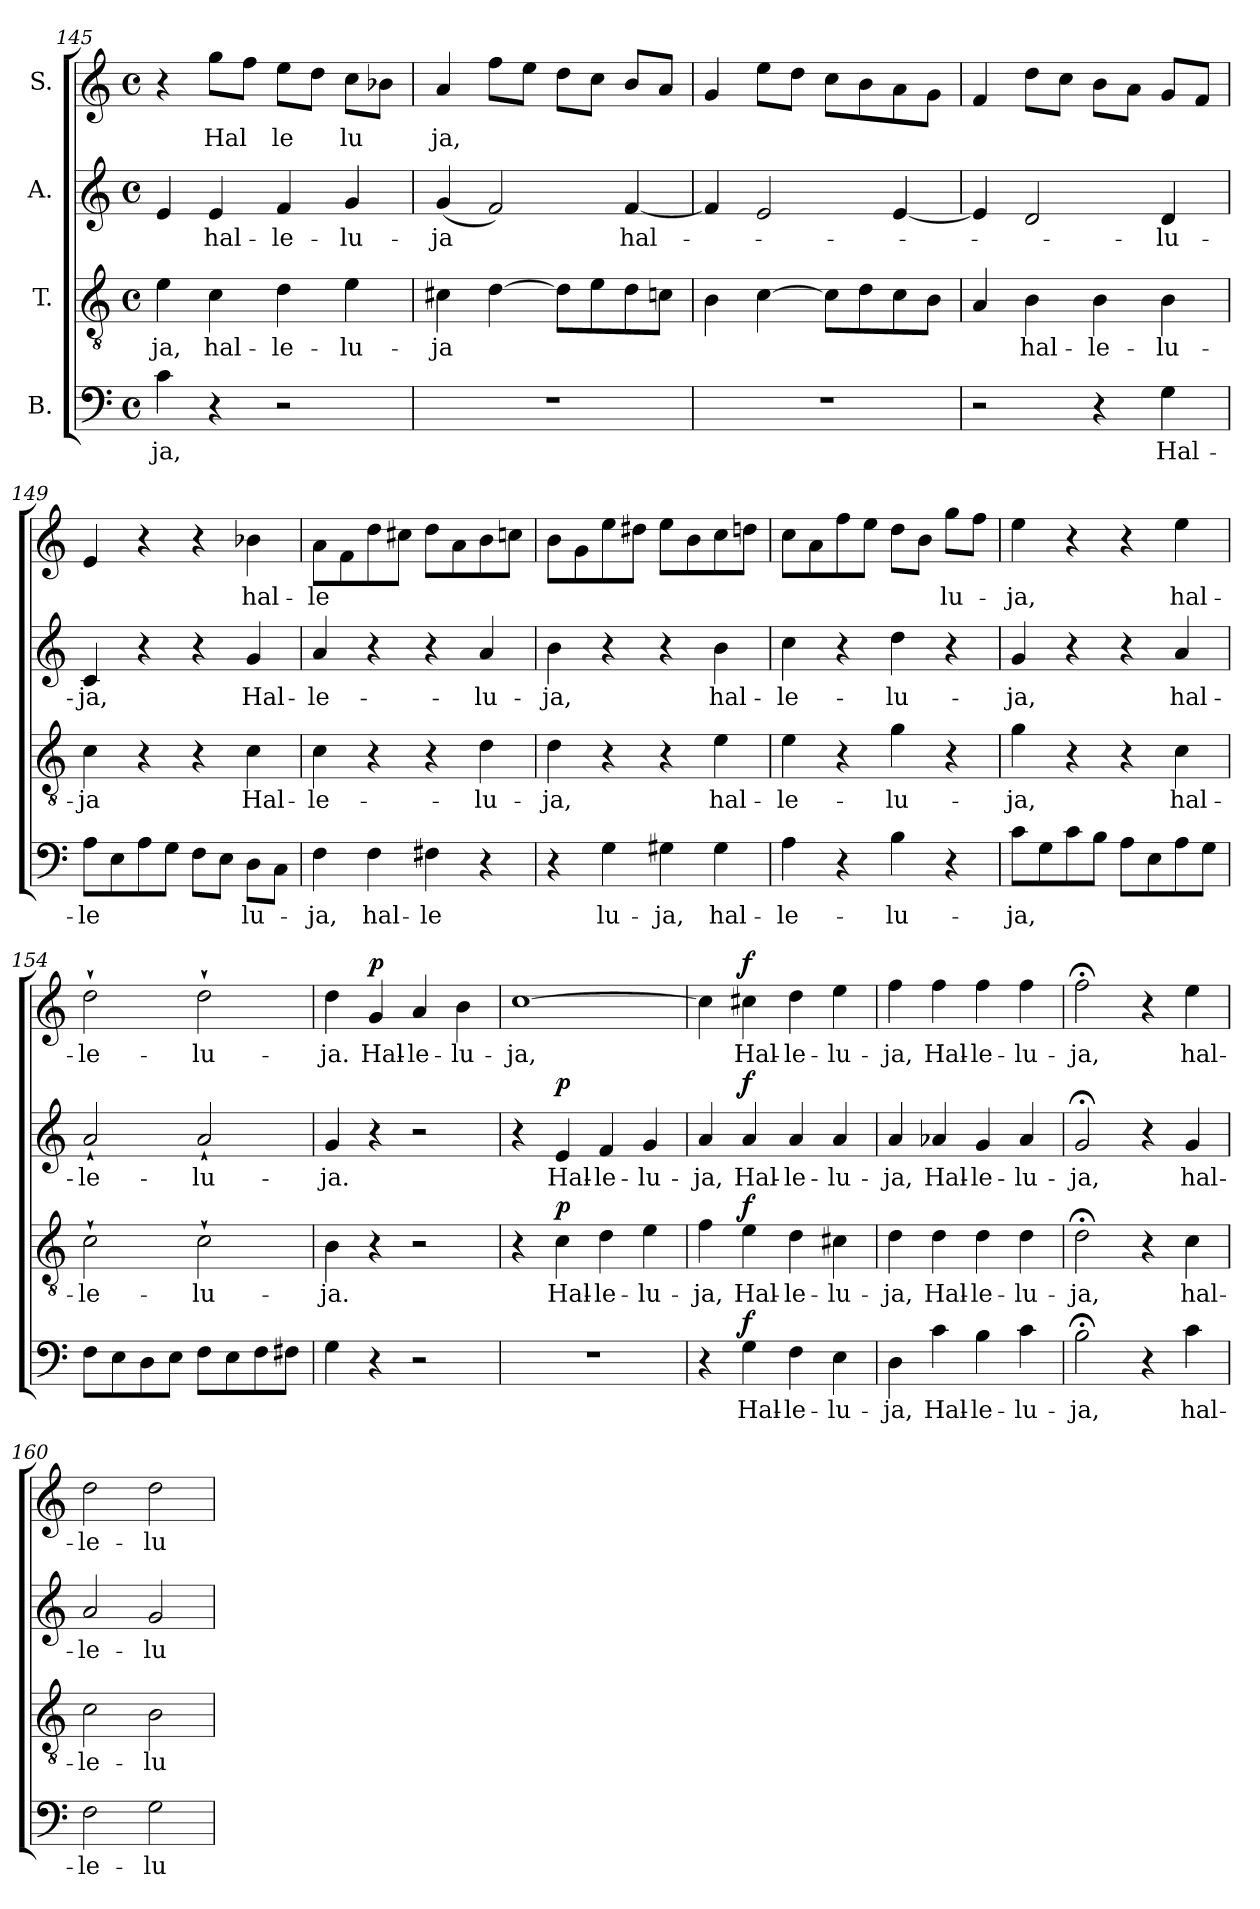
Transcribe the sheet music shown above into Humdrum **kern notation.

**kern	**text	**dynam	**kern	**text	**dynam	**kern	**text	**dynam	**kern	**text	**dynam
*part4	*part4	*part4	*part3	*part3	*part3	*part2	*part2	*part2	*part1	*part1	*part1
*staff4	*staff4	*staff4	*staff3	*staff3	*staff3	*staff2	*staff2	*staff2	*staff1	*staff1	*staff1
*I"B.	*	*	*I"T.	*	*	*I"A.	*	*	*I"S.	*	*
*clefF4	*	*	*clefGv2	*	*	*clefG2	*	*	*clefG2	*	*
*k[]	*	*	*k[]	*	*	*k[]	*	*	*k[]	*	*
*M4/4	*	*	*M4/4	*	*	*M4/4	*	*	*M4/4	*	*
*met(c)	*	*	*met(c)	*	*	*met(c)	*	*	*met(c)	*	*
=145	=145	=145	=145	=145	=145	=145	=145	=145	=145	=145	=145
!	!LO:LY:b	!	!	!LO:LY:b	!	!	!	!	!	!	!
4c\	-ja,	.	4e\	-ja,	.	4e/	.	.	4r	.	.
!	!	!	!	!LO:LY:b	!	!	!LO:LY:b	!	!	!LO:LY:b	!
4r	.	.	4c\	hal-	.	4e/	hal-	.	8gg\L	Hal	.
.	.	.	.	.	.	.	.	.	8ff\J	.	.
!	!	!	!	!LO:LY:b	!	!	!LO:LY:b	!	!	!LO:LY:b	!
2r	.	.	4d\	-le-	.	4f/	-le-	.	8ee\L	le	.
.	.	.	.	.	.	.	.	.	8dd\J	.	.
!	!	!	!	!LO:LY:b	!	!	!LO:LY:b	!	!	!LO:LY:b	!
.	.	.	4e\	-lu-	.	4g/	-lu-	.	8cc\L	lu	.
.	.	.	.	.	.	.	.	.	8b-X\J	.	.
=146	=146	=146	=146	=146	=146	=146	=146	=146	=146	=146	=146
!	!	!	!	!LO:LY:b	!	!	!LO:LY:b	!	!	!LO:LY:b	!
1r	.	.	4c#X\	-ja	.	(<4g/	-ja	.	4a/	ja,	.
.	.	.	[4d\	.	.	2f/)	.	.	8ff\L	.	.
.	.	.	.	.	.	.	.	.	8ee\J	.	.
.	.	.	8d\L]	.	.	.	.	.	8dd\L	.	.
.	.	.	8e\	.	.	.	.	.	8cc\J	.	.
!	!	!	!	!	!	!	!LO:LY:b	!	!	!	!
.	.	.	8d\	.	.	[4f/	hal-	.	8b/L	.	.
.	.	.	8cn\J	.	.	.	.	.	8a/J	.	.
!!LO:PB:g=z
=147	=147	=147	=147	=147	=147	=147	=147	=147	=147	=147	=147
1r	.	.	4B\	.	.	4f/]	.	.	4g/	.	.
.	.	.	[4c\	.	.	2e/	.	.	8ee\L	.	.
.	.	.	.	.	.	.	.	.	8dd\J	.	.
.	.	.	8c\L]	.	.	.	.	.	8cc\L	.	.
.	.	.	8d\	.	.	.	.	.	8b\	.	.
.	.	.	8c\	.	.	[4e/	.	.	8a\	.	.
.	.	.	8B\J	.	.	.	.	.	8g\J	.	.
=148	=148	=148	=148	=148	=148	=148	=148	=148	=148	=148	=148
2r	.	.	4A/	.	.	4e/]	.	.	4f/	.	.
!	!	!	!	!LO:LY:b	!	!	!	!	!	!	!
.	.	.	4B\	hal-	.	2d/	.	.	8dd\L	.	.
.	.	.	.	.	.	.	.	.	8cc\J	.	.
!	!	!	!	!LO:LY:b	!	!	!	!	!	!	!
4r	.	.	4B\	-le-	.	.	.	.	8b\L	.	.
.	.	.	.	.	.	.	.	.	8a\J	.	.
!	!LO:LY:b	!	!	!LO:LY:b	!	!	!LO:LY:b	!	!	!	!
4G\	Hal-	.	4B\	-lu-	.	4d/	-lu-	.	8g/L	.	.
.	.	.	.	.	.	.	.	.	8f/J	.	.
=149	=149	=149	=149	=149	=149	=149	=149	=149	=149	=149	=149
!	!LO:LY:b	!	!	!LO:LY:b	!	!	!LO:LY:b	!	!	!	!
8A\L	-le	.	4c\	-ja	.	4c/	-ja,	.	4e/	.	.
8E\	.	.	.	.	.	.	.	.	.	.	.
8A\	.	.	4r	.	.	4r	.	.	4r	.	.
8G\J	.	.	.	.	.	.	.	.	.	.	.
8F\L	.	.	4r	.	.	4r	.	.	4r	.	.
8E\J	.	.	.	.	.	.	.	.	.	.	.
!	!LO:LY:b	!	!	!LO:LY:b	!	!	!LO:LY:b	!	!	!LO:LY:b	!
8D\L	lu-	.	4c\	Hal-	.	4g/	Hal-	.	4b-X\	hal-	.
8C\J	.	.	.	.	.	.	.	.	.	.	.
=150	=150	=150	=150	=150	=150	=150	=150	=150	=150	=150	=150
!	!LO:LY:b	!	!	!LO:LY:b	!	!	!LO:LY:b	!	!	!LO:LY:b	!
4F\	-ja,	.	4c\	-le-	.	4a/	-le-	.	8a\L	-le	.
.	.	.	.	.	.	.	.	.	8f\	.	.
!	!LO:LY:b	!	!	!	!	!	!	!	!	!	!
4F\	hal-	.	4r	.	.	4r	.	.	8dd\	.	.
.	.	.	.	.	.	.	.	.	8cc#X\J	.	.
!	!LO:LY:b	!	!	!	!	!	!	!	!	!	!
4F#X\	-le	.	4r	.	.	4r	.	.	8dd\L	.	.
.	.	.	.	.	.	.	.	.	8a\	.	.
!	!	!	!	!LO:LY:b	!	!	!LO:LY:b	!	!	!	!
4r	.	.	4d\	-lu-	.	4a/	-lu-	.	8b\	.	.
.	.	.	.	.	.	.	.	.	8ccn\J	.	.
!!LO:LB:g=z
=151	=151	=151	=151	=151	=151	=151	=151	=151	=151	=151	=151
!	!	!	!	!LO:LY:b	!	!	!LO:LY:b	!	!	!	!
4r	.	.	4d\	-ja,	.	4b\	-ja,	.	8b\L	.	.
.	.	.	.	.	.	.	.	.	8g\	.	.
!	!LO:LY:b	!	!	!	!	!	!	!	!	!	!
4G\	lu-	.	4r	.	.	4r	.	.	8ee\	.	.
.	.	.	.	.	.	.	.	.	8dd#X\J	.	.
!	!LO:LY:b	!	!	!	!	!	!	!	!	!	!
4G#X\	-ja,	.	4r	.	.	4r	.	.	8ee\L	.	.
.	.	.	.	.	.	.	.	.	8b\	.	.
!	!LO:LY:b	!	!	!LO:LY:b	!	!	!LO:LY:b	!	!	!	!
4G#\	hal-	.	4e\	hal-	.	4b\	hal-	.	8cc\	.	.
.	.	.	.	.	.	.	.	.	8ddn\J	.	.
=152	=152	=152	=152	=152	=152	=152	=152	=152	=152	=152	=152
!	!LO:LY:b	!	!	!LO:LY:b	!	!	!LO:LY:b	!	!	!	!
4A\	-le-	.	4e\	-le-	.	4cc\	-le-	.	8cc\L	.	.
.	.	.	.	.	.	.	.	.	8a\	.	.
4r	.	.	4r	.	.	4r	.	.	8ff\	.	.
.	.	.	.	.	.	.	.	.	8ee\J	.	.
!	!LO:LY:b	!	!	!LO:LY:b	!	!	!LO:LY:b	!	!	!	!
4B\	-lu-	.	4g\	-lu-	.	4dd\	-lu-	.	8dd\L	.	.
.	.	.	.	.	.	.	.	.	8b\J	.	.
!	!	!	!	!	!	!	!	!	!	!LO:LY:b	!
4r	.	.	4r	.	.	4r	.	.	8gg\L	lu-	.
.	.	.	.	.	.	.	.	.	8ff\J	.	.
=153	=153	=153	=153	=153	=153	=153	=153	=153	=153	=153	=153
!	!LO:LY:b	!	!	!LO:LY:b	!	!	!LO:LY:b	!	!	!LO:LY:b	!
8c\L	-ja,	.	4g\	-ja,	.	4g/	-ja,	.	4ee\	-ja,	.
8G\	.	.	.	.	.	.	.	.	.	.	.
8c\	.	.	4r	.	.	4r	.	.	4r	.	.
8B\J	.	.	.	.	.	.	.	.	.	.	.
8A\L	.	.	4r	.	.	4r	.	.	4r	.	.
8E\	.	.	.	.	.	.	.	.	.	.	.
!	!	!	!	!LO:LY:b	!	!	!LO:LY:b	!	!	!LO:LY:b	!
8A\	.	.	4c\	hal-	.	4a/	hal-	.	4ee\	hal-	.
8G\J	.	.	.	.	.	.	.	.	.	.	.
=154	=154	=154	=154	=154	=154	=154	=154	=154	=154	=154	=154
!	!	!	!	!LO:LY:b	!	!	!LO:LY:b	!	!	!LO:LY:b	!
8F\L	.	.	2c`\	-le-	.	2a`/	-le-	.	2dd`\	-le-	.
8E\	.	.	.	.	.	.	.	.	.	.	.
8D\	.	.	.	.	.	.	.	.	.	.	.
8E\J	.	.	.	.	.	.	.	.	.	.	.
!	!	!	!	!LO:LY:b	!	!	!LO:LY:b	!	!	!LO:LY:b	!
8F\L	.	.	2c`\	-lu-	.	2a`/	-lu-	.	2dd`\	-lu-	.
8E\	.	.	.	.	.	.	.	.	.	.	.
8F\	.	.	.	.	.	.	.	.	.	.	.
8F#X\J	.	.	.	.	.	.	.	.	.	.	.
!!LO:LB:g=z
=155	=155	=155	=155	=155	=155	=155	=155	=155	=155	=155	=155
!	!	!	!	!LO:LY:b	!	!	!LO:LY:b	!	!	!LO:LY:b	!
4G\	.	.	4B\	-ja.	.	4g/	-ja.	.	4dd\	-ja.	.
!	!	!	!	!	!	!	!	!	!	!LO:LY:b	!LO:DY:b
4r	.	.	4r	.	.	4r	.	.	4g/	Hal-	p
!	!	!	!	!	!	!	!	!	!	!LO:LY:b	!
2r	.	.	2r	.	.	2r	.	.	4a/	-le-	.
!	!	!	!	!	!	!	!	!	!	!LO:LY:b	!
.	.	.	.	.	.	.	.	.	4b\	-lu-	.
=156	=156	=156	=156	=156	=156	=156	=156	=156	=156	=156	=156
!	!	!	!	!	!	!	!	!	!	!LO:LY:b	!
1r	.	.	4r	.	.	4r	.	.	[1cc	-ja,	.
!	!	!	!	!LO:LY:b	!LO:DY:b	!	!LO:LY:b	!LO:DY:b	!	!	!
.	.	.	4c\	Hal-	p	4e/	Hal-	p	.	.	.
!	!	!	!	!LO:LY:b	!	!	!LO:LY:b	!	!	!	!
.	.	.	4d\	-le-	.	4f/	-le-	.	.	.	.
!	!	!	!	!LO:LY:b	!	!	!LO:LY:b	!	!	!	!
.	.	.	4e\	-lu-	.	4g/	-lu-	.	.	.	.
=157	=157	=157	=157	=157	=157	=157	=157	=157	=157	=157	=157
!	!	!	!	!LO:LY:b	!	!	!LO:LY:b	!	!	!	!
4r	.	.	4f\	-ja,	.	4a/	-ja,	.	4cc\]	.	.
!	!LO:LY:b	!LO:DY:b	!	!LO:LY:b	!LO:DY:b	!	!LO:LY:b	!LO:DY:b	!	!LO:LY:b	!LO:DY:b
4G\	Hal-	f	4e\	Hal-	f	4a/	Hal-	f	4cc#X\	Hal-	f
!	!LO:LY:b	!	!	!LO:LY:b	!	!	!LO:LY:b	!	!	!LO:LY:b	!
4F\	-le-	.	4d\	-le-	.	4a/	-le-	.	4dd\	-le-	.
!	!LO:LY:b	!	!	!LO:LY:b	!	!	!LO:LY:b	!	!	!LO:LY:b	!
4E\	-lu-	.	4c#X\	-lu-	.	4a/	-lu-	.	4ee\	-lu-	.
=158	=158	=158	=158	=158	=158	=158	=158	=158	=158	=158	=158
!	!LO:LY:b	!	!	!LO:LY:b	!	!	!LO:LY:b	!	!	!LO:LY:b	!
4D\	-ja,	.	4d\	-ja,	.	4a/	-ja,	.	4ff\	-ja,	.
!	!LO:LY:b	!	!	!LO:LY:b	!	!	!LO:LY:b	!	!	!LO:LY:b	!
4c\	Hal-	.	4d\	Hal-	.	4a-X/	Hal-	.	4ff\	Hal-	.
!	!LO:LY:b	!	!	!LO:LY:b	!	!	!LO:LY:b	!	!	!LO:LY:b	!
4B\	-le-	.	4d\	-le-	.	4g/	-le-	.	4ff\	-le-	.
!	!LO:LY:b	!	!	!LO:LY:b	!	!	!LO:LY:b	!	!	!LO:LY:b	!
4c\	-lu-	.	4d\	-lu-	.	4a-/	-lu-	.	4ff\	-lu-	.
=159	=159	=159	=159	=159	=159	=159	=159	=159	=159	=159	=159
!	!LO:LY:b	!	!	!LO:LY:b	!	!	!LO:LY:b	!	!	!LO:LY:b	!
2B;<\	-ja,	.	2d;<\	-ja,	.	2g;</	-ja,	.	2ff;<\	-ja,	.
4r	.	.	4r	.	.	4r	.	.	4r	.	.
!	!LO:LY:b	!	!	!LO:LY:b	!	!	!LO:LY:b	!	!	!LO:LY:b	!
4c\	hal-	.	4c\	hal-	.	4g/	hal-	.	4ee\	hal-	.
=160	=160	=160	=160	=160	=160	=160	=160	=160	=160	=160	=160
!	!LO:LY:b	!	!	!LO:LY:b	!	!	!LO:LY:b	!	!	!LO:LY:b	!
2F\	-le-	.	2c\	-le-	.	2a/	-le-	.	2dd\	-le-	.
!	!LO:LY:b	!	!	!LO:LY:b	!	!	!LO:LY:b	!	!	!LO:LY:b	!
2G\	-lu-	.	2B\	-lu-	.	2g/	-lu-	.	2dd\	-lu-	.
=	=	=	=	=	=	=	=	=	=	=	=
*-	*-	*-	*-	*-	*-	*-	*-	*-	*-	*-	*-
